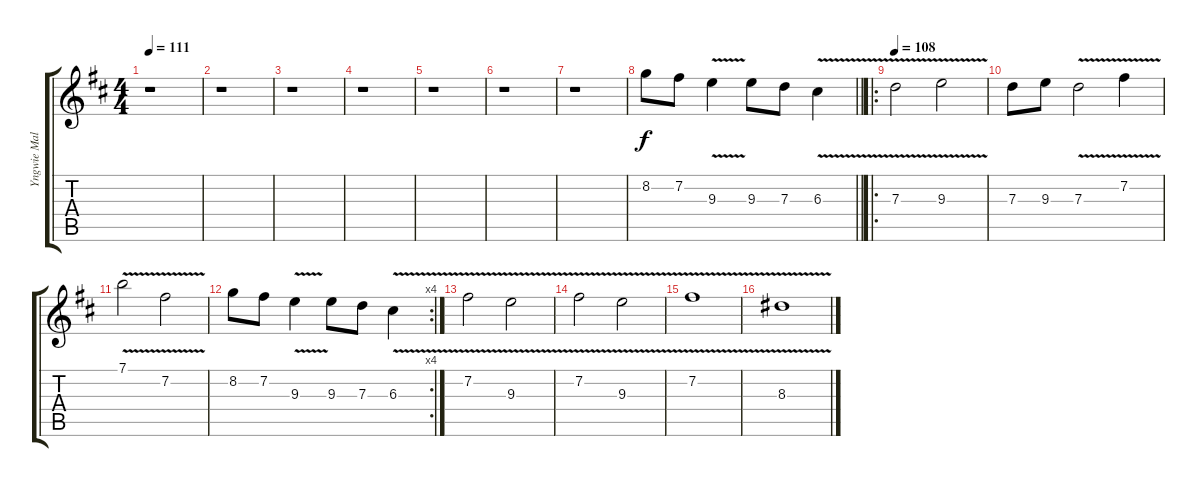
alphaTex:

\track ("Yngwie Malmsteen-2" "Yngwie Mal") {instrument overdrivenguitar}
\staff {score tabs}
\tuning (E4 B3 G3 D3 A2 E2) {hide}
\ts (4 4)
\tempo 111
\clef g2
\ks d
r.1{dy f instrument overdrivenguitar} |
r.1 |
r.1 |
r.1 |
r.1 |
r.1 |
r.1 |
\barLineRight lightlight
8.2.8 7.2.8 9.3{v}.4 9.3.8 7.3.8 6.3{v}.4 |
\ro
\tempo 108
7.3{v}.2 9.3{v}.2 |
7.3.8 9.3.8 7.3{v}.2 7.2{v}.4 |
7.1{v}.2 7.2{v}.2 |
\rc 4
8.2.8 7.2.8 9.3{v}.4 9.3.8 7.3.8 6.3{v}.4 |
7.2{v}.2 9.3{v}.2 |
7.2{v}.2 9.3{v}.2 |
7.2{v}.1 |
8.3{v}.1
